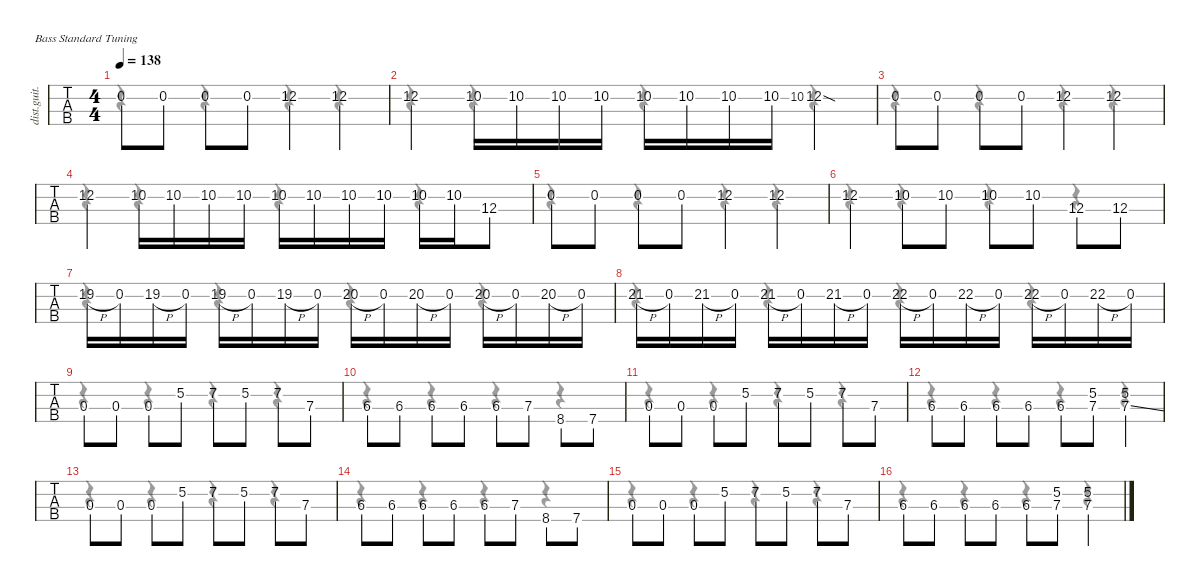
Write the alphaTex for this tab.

\defaultSystemsLayout 4
\hideDynamics
\bracketExtendMode nobrackets
\track ("Cliff Burton (distortion + wah)" "dist.guit.") {instrument distortionguitar}
\staff {tabs}
\tuning (G2 D2 A1 E1)
\voice
\ts (4 4)
\tempo 138
\clef g2
\ks c
0.2.8{dy f beam Up} 0.2.8{beam Up} 0.2.8{beam Up} 0.2.8{beam Up} 12.2.4{beam Up} 12.2.4{beam Up} |
12.2.4{beam Up} 10.2.16{beam Up} 10.2.16{beam Up} 10.2.16{beam Up} 10.2.16{beam Up} 10.2.16{beam Up} 10.2.16{beam Up} 10.2.16{beam Up} 10.2.16{beam Up} 10.2.8{gr dy ppp beam Up} 12.2{sod}.4{dy f beam Up} |
0.2.8{beam Up} 0.2.8{beam Up} 0.2.8{beam Up} 0.2.8{beam Up} 12.2.4{beam Up} 12.2.4{beam Up} |
12.2.4{beam Up} 10.2.16{beam Up} 10.2.16{beam Up} 10.2.16{beam Up} 10.2.16{beam Up} 10.2.16{beam Up} 10.2.16{beam Up} 10.2.16{beam Up} 10.2.16{beam Up} 10.2.16{beam Up} 10.2.16{beam Up} 12.3.8{beam Up} |
0.2.8{beam Up} 0.2.8{beam Up} 0.2.8{beam Up} 0.2.8{beam Up} 12.2.4{beam Up} 12.2.4{beam Up} |
12.2.4{beam Up} 10.2.8{beam Up} 10.2.8{beam Up} 10.2.8{beam Up} 10.2.8{beam Up} 12.3.8{beam Up} 12.3.8{beam Up} |
19.2{h}.16{beam Up} 0.2.16{beam Up} 19.2{h}.16{beam Up} 0.2.16{beam Up} 19.2{h}.16{beam Up} 0.2.16{beam Up} 19.2{h}.16{beam Up} 0.2.16{beam Up} 20.2{h acc #}.16{beam Up} 0.2.16{beam Up} 20.2{h acc #}.16{beam Up} 0.2.16{beam Up} 20.2{h acc #}.16{beam Up} 0.2.16{beam Up} 20.2{h acc #}.16{beam Up} 0.2.16{beam Up} |
21.2{h}.16{beam Up} 0.2.16{beam Up} 21.2{h}.16{beam Up} 0.2.16{beam Up} 21.2{h}.16{beam Up} 0.2.16{beam Up} 21.2{h}.16{beam Up} 0.2.16{beam Up} 22.2{h}.16{beam Up} 0.2.16{beam Up} 22.2{h}.16{beam Up} 0.2.16{beam Up} 22.2{h}.16{beam Up} 0.2.16{beam Up} 22.2{h}.16{beam Up} 0.2.16{beam Up} |
0.3.8{beam Up} 0.3.8{beam Up} 0.3.8{beam Up} 5.2.8{beam Up} 7.2.8{beam Up} 5.2.8{beam Up} 7.2.8{beam Up} 7.3.8{beam Up} |
6.3{acc #}.8{beam Up} 6.3{acc #}.8{beam Up} 6.3{acc #}.8{beam Up} 6.3{acc #}.8{beam Up} 6.3{acc #}.8{beam Up} 7.3.8{beam Up} 8.4.8{beam Up} 7.4.8{beam Up} |
0.3.8{beam Up} 0.3.8{beam Up} 0.3.8{beam Up} 5.2.8{beam Up} 7.2.8{beam Up} 5.2.8{beam Up} 7.2.8{beam Up} 7.3.8{beam Up} |
6.3{acc #}.8{beam Up} 6.3{acc #}.8{beam Up} 6.3{acc #}.8{beam Up} 6.3{acc #}.8{beam Up} 6.3{acc #}.8{beam Up} (5.2 7.3).8{beam Up} (5.2 7.3{ss}).4{beam Up} |
0.3.8{beam Up} 0.3.8{beam Up} 0.3.8{beam Up} 5.2.8{beam Up} 7.2.8{beam Up} 5.2.8{beam Up} 7.2.8{beam Up} 7.3.8{beam Up} |
6.3{acc #}.8{beam Up} 6.3{acc #}.8{beam Up} 6.3{acc #}.8{beam Up} 6.3{acc #}.8{beam Up} 6.3{acc #}.8{beam Up} 7.3.8{beam Up} 8.4.8{beam Up} 7.4.8{beam Up} |
0.3.8{beam Up} 0.3.8{beam Up} 0.3.8{beam Up} 5.2.8{beam Up} 7.2.8{beam Up} 5.2.8{beam Up} 7.2.8{beam Up} 7.3.8{beam Up} |
6.3{acc #}.8{beam Up} 6.3{acc #}.8{beam Up} 6.3{acc #}.8{beam Up} 6.3{acc #}.8{beam Up} 6.3{acc #}.8{beam Up} (5.2 7.3).8{beam Up} (5.2{ss} 7.3).4{beam Up}
\voice
\clef g2
\ottava regular
\simile none
\ks c
r.4{dy mf beam Down} r.4{beam Down} r.4{beam Down} r.4{beam Down} |
r.4{beam Down} r.4{beam Down} r.4{beam Down} r.4{beam Down} |
r.4{beam Down} r.4{beam Down} r.4{beam Down} r.4{beam Down} |
r.4{beam Down} r.4{beam Down} r.4{beam Down} r.4{beam Down} |
r.4{beam Down} r.4{beam Down} r.4{beam Down} r.4{beam Down} |
r.4{beam Down} r.4{beam Down} r.4{beam Down} r.4{beam Down} |
r.4{beam Down} r.4{beam Down} r.4{beam Down} r.4{beam Down} |
r.4{beam Down} r.4{beam Down} r.4{beam Down} r.4{beam Down} |
r.4{beam Down} r.4{beam Down} r.4{beam Down} r.4{beam Down} |
r.4{beam Down} r.4{beam Down} r.4{beam Down} r.4{beam Down} |
r.4{beam Down} r.4{beam Down} r.4{beam Down} r.4{beam Down} |
r.4{beam Down} r.4{beam Down} r.4{beam Down} r.4{beam Down} |
r.4{beam Down} r.4{beam Down} r.4{beam Down} r.4{beam Down} |
r.4{beam Down} r.4{beam Down} r.4{beam Down} r.4{beam Down} |
r.4{beam Down} r.4{beam Down} r.4{beam Down} r.4{beam Down} |
r.4{beam Down} r.4{beam Down} r.4{beam Down} r.4{beam Down}
